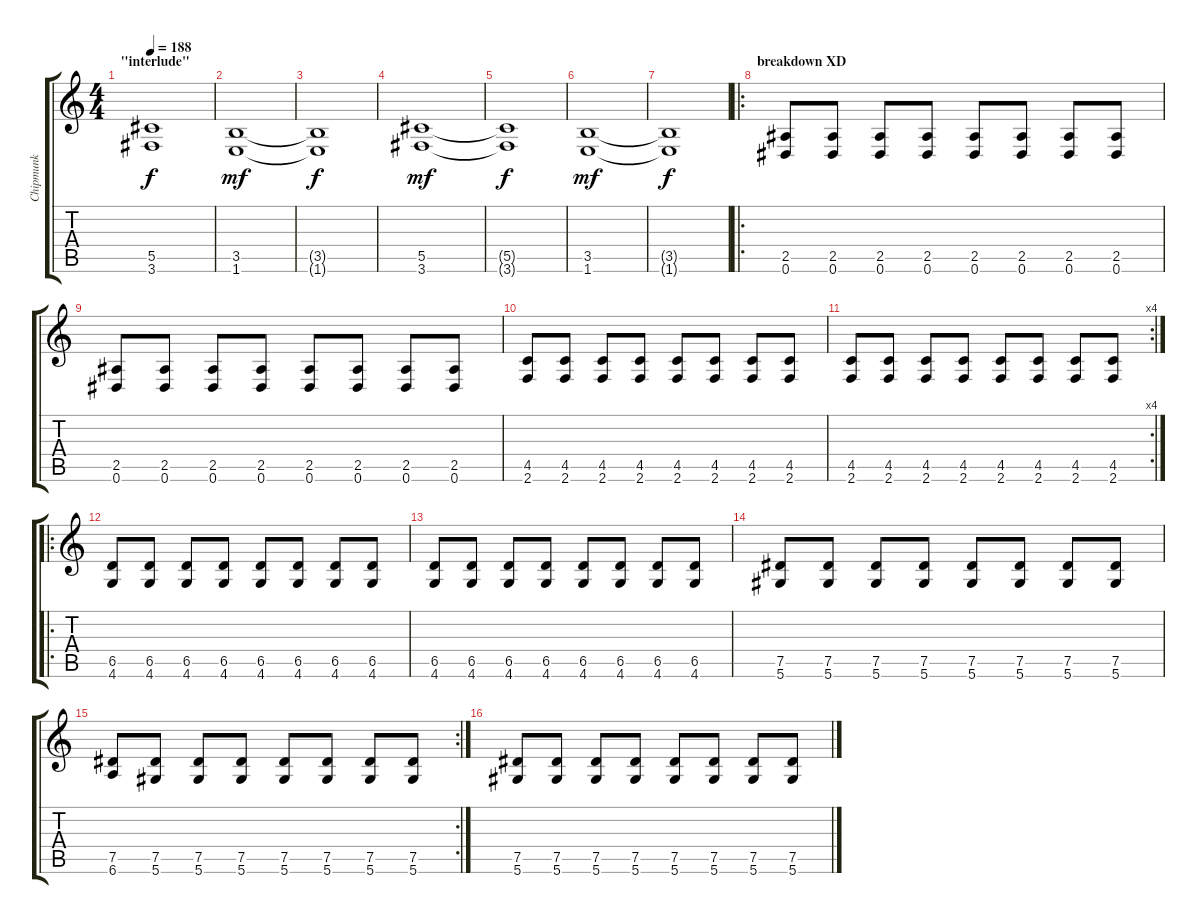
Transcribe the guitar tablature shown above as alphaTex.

\track ("Chipmunk" "Chipmunk") {instrument distortionguitar}
\staff {score tabs}
\tuning (Eb4 Bb3 Gb3 Db3 Ab2 Eb2) {hide}
\ts (4 4)
\section ("" "\"interlude\"")
\tempo 188
\clef g2
\ks c
(5.5{t} 3.6{t}).1{dy f} |
(3.5 1.6).1{dy mf} |
(3.5{t} 1.6{t}).1{dy f} |
(5.5 3.6).1{dy mf} |
(5.5{t} 3.6{t}).1{dy f} |
(3.5 1.6).1{dy mf} |
(3.5{t} 1.6{t}).1{dy f} |
\ro
\section ("" "breakdown XD")
(2.5 0.6).8 (2.5 0.6).8 (2.5 0.6).8 (2.5 0.6).8 (2.5 0.6).8 (2.5 0.6).8 (2.5 0.6).8 (2.5 0.6).8 |
(2.5 0.6).8 (2.5 0.6).8 (2.5 0.6).8 (2.5 0.6).8 (2.5 0.6).8 (2.5 0.6).8 (2.5 0.6).8 (2.5 0.6).8 |
(4.5 2.6).8 (4.5 2.6).8 (4.5 2.6).8 (4.5 2.6).8 (4.5 2.6).8 (4.5 2.6).8 (4.5 2.6).8 (4.5 2.6).8 |
\rc 4
(4.5 2.6).8 (4.5 2.6).8 (4.5 2.6).8 (4.5 2.6).8 (4.5 2.6).8 (4.5 2.6).8 (4.5 2.6).8 (4.5 2.6).8 |
\ro
(6.5 4.6).8 (6.5 4.6).8 (6.5 4.6).8 (6.5 4.6).8 (6.5 4.6).8 (6.5 4.6).8 (6.5 4.6).8 (6.5 4.6).8 |
(6.5 4.6).8 (6.5 4.6).8 (6.5 4.6).8 (6.5 4.6).8 (6.5 4.6).8 (6.5 4.6).8 (6.5 4.6).8 (6.5 4.6).8 |
(7.5 5.6).8 (7.5 5.6).8 (7.5 5.6).8 (7.5 5.6).8 (7.5 5.6).8 (7.5 5.6).8 (7.5 5.6).8 (7.5 5.6).8 |
\rc 2
(7.5 6.6).8 (7.5 5.6).8 (7.5 5.6).8 (7.5 5.6).8 (7.5 5.6).8 (7.5 5.6).8 (7.5 5.6).8 (7.5 5.6).8 |
(7.5 5.6).8 (7.5 5.6).8 (7.5 5.6).8 (7.5 5.6).8 (7.5 5.6).8 (7.5 5.6).8 (7.5 5.6).8 (7.5 5.6).8
